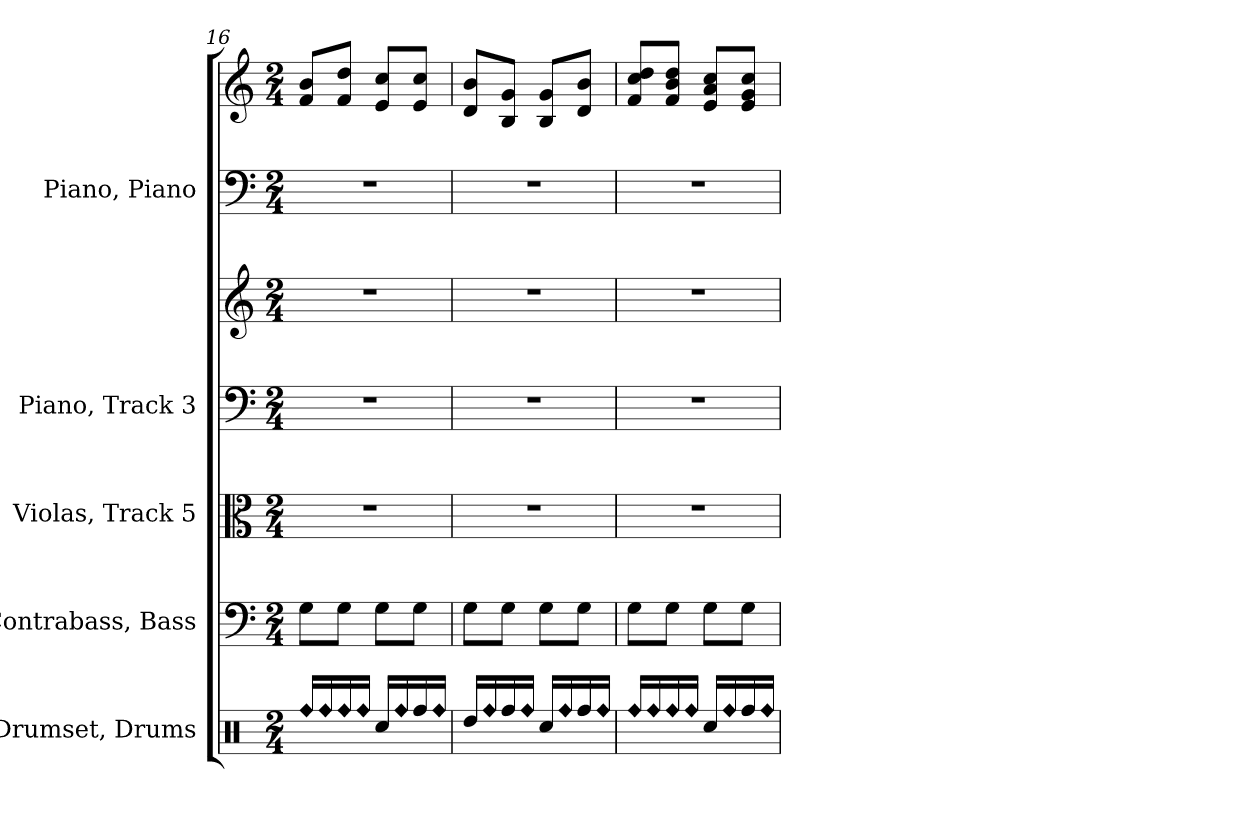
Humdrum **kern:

**kern	**kern	**kern	**kern	**kern	**kern	**kern
*part5	*part4	*part3	*part2	*part2	*part1	*part1
*staff7	*staff6	*staff5	*staff4	*staff3	*staff2	*staff1
*I"Drumset, Drums	*I"Contrabass, Bass	*I"Violas, Track  5	*I"Piano, Track  3	*	*I"Piano, Piano	*
*I'D. Set	*I'Cb.	*I'Vlas.	*I'Pno.	*	*I'Pno.	*
*clefX	*clefF4	*clefC3	*clefF4	*clefG2	*clefF4	*clefG2
*	*ITrd7c12	*	*	*	*	*
*k[]	*k[]	*k[]	*k[]	*k[]	*k[]	*k[]
*M2/4	*M2/4	*M2/4	*M2/4	*M2/4	*M2/4	*M2/4
=16	=16	=16	=16	=16	=16	=16
!LO:N:head=diamond	!	!	!	!	!	!
16Rff/LL	8GG\L	2r	2r	2r	2r	8f/ 8b/L
!LO:N:head=diamond	!	!	!	!	!	!
16Rff/	.	.	.	.	.	.
!LO:N:head=diamond	!	!	!	!	!	!
16Rff/	8GG\J	.	.	.	.	8f/ 8dd/J
!LO:N:head=diamond	!	!	!	!	!	!
16Rff/JJ	.	.	.	.	.	.
16Rcc/LL	8GG\L	.	.	.	.	8e/ 8cc/L
!LO:N:head=diamond	!	!	!	!	!	!
16Rff/	.	.	.	.	.	.
16Rff/	8GG\J	.	.	.	.	8e/ 8cc/J
!LO:N:head=diamond	!	!	!	!	!	!
16Rff/JJ	.	.	.	.	.	.
=17	=17	=17	=17	=17	=17	=17
16Rdd/LL	8GG\L	2r	2r	2r	2r	8d/ 8b/L
!LO:N:head=diamond	!	!	!	!	!	!
16Rff/	.	.	.	.	.	.
16Rff/	8GG\J	.	.	.	.	8B/ 8g/J
!LO:N:head=diamond	!	!	!	!	!	!
16Rff/JJ	.	.	.	.	.	.
16Rcc/LL	8GG\L	.	.	.	.	8B/ 8g/L
!LO:N:head=diamond	!	!	!	!	!	!
16Rff/	.	.	.	.	.	.
16Rff/	8GG\J	.	.	.	.	8d/ 8b/J
!LO:N:head=diamond	!	!	!	!	!	!
16Rff/JJ	.	.	.	.	.	.
!!LO:PB:g=z
=18	=18	=18	=18	=18	=18	=18
!LO:N:head=diamond	!	!	!	!	!	!
16Rff/LL	8GG\L	2r	2r	2r	2r	8f/ 8cc/ 8dd/L
!LO:N:head=diamond	!	!	!	!	!	!
16Rff/	.	.	.	.	.	.
!LO:N:head=diamond	!	!	!	!	!	!
16Rff/	8GG\J	.	.	.	.	8f/ 8b/ 8dd/J
!LO:N:head=diamond	!	!	!	!	!	!
16Rff/JJ	.	.	.	.	.	.
16Rcc/LL	8GG\L	.	.	.	.	8e/ 8a/ 8cc/L
!LO:N:head=diamond	!	!	!	!	!	!
16Rff/	.	.	.	.	.	.
16Rff/	8GG\J	.	.	.	.	8e/ 8g/ 8cc/J
!LO:N:head=diamond	!	!	!	!	!	!
16Rff/JJ	.	.	.	.	.	.
=	=	=	=	=	=	=
*-	*-	*-	*-	*-	*-	*-
